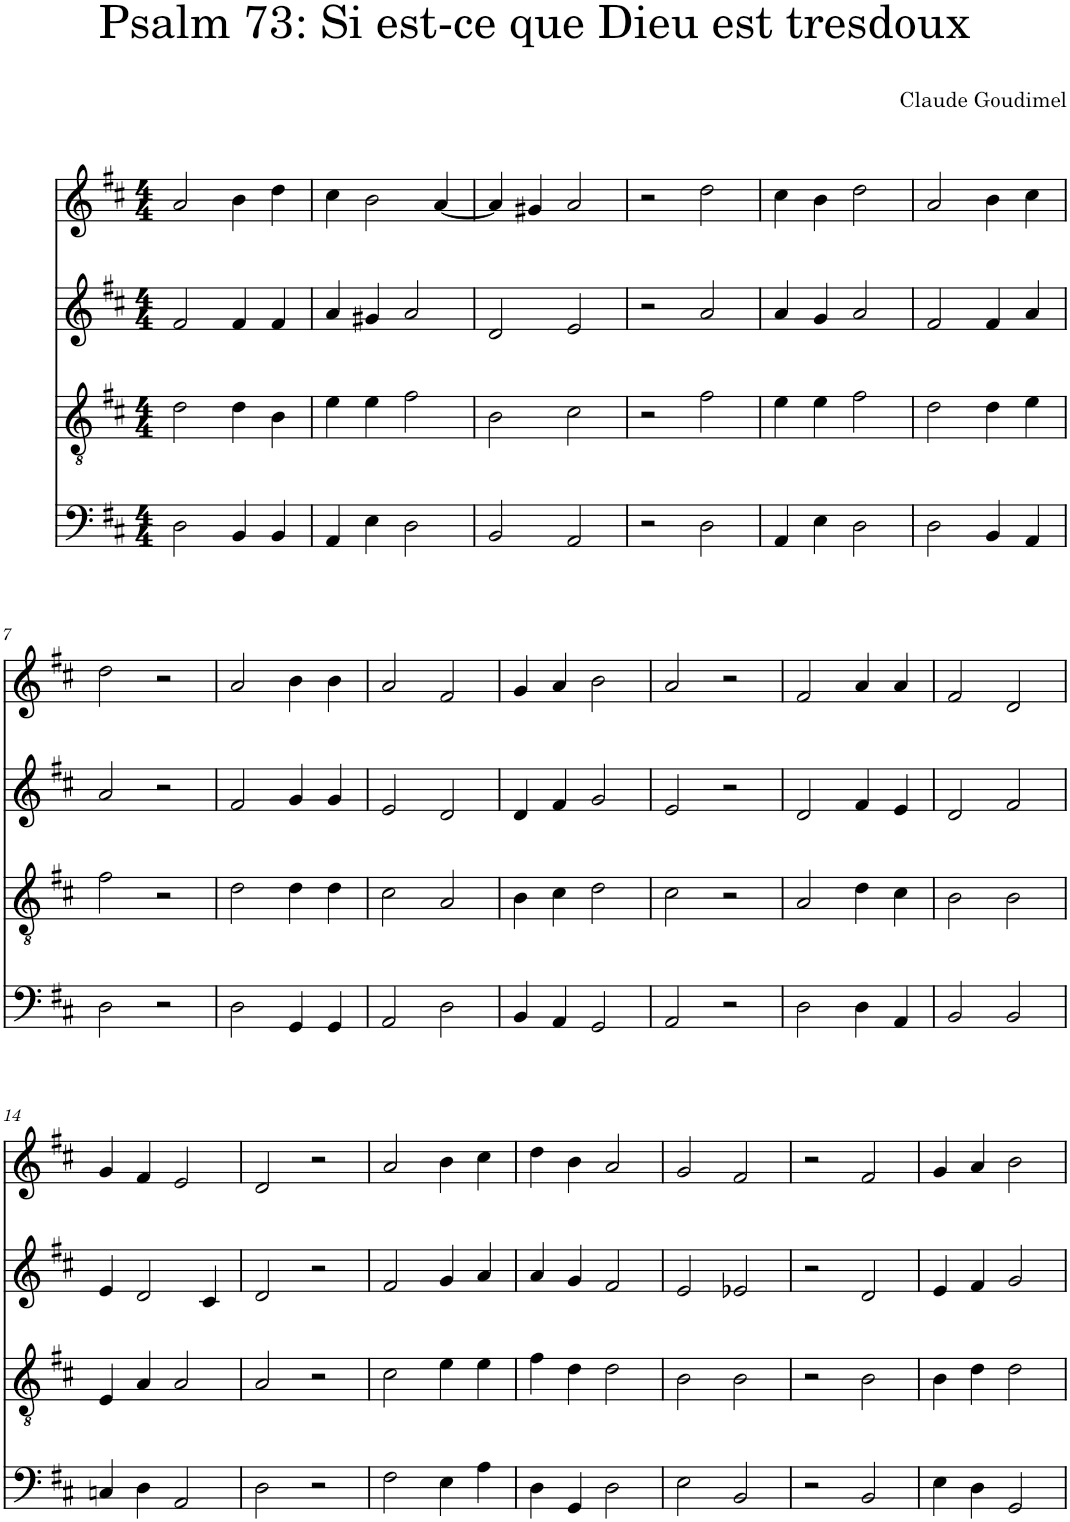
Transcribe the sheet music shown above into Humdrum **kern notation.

**kern	**kern	**kern	**kern
*part4	*part3	*part2	*part1
*staff4	*staff3	*staff2	*staff1
*I"Piano	*I"Piano	*I"Piano	*I"Piano
*I'Pno	*I'Pno	*I'Pno	*I'Pno
*clefF4	*clefGv2	*clefG2	*clefG2
*k[f#c#]	*k[f#c#]	*k[f#c#]	*k[f#c#]
*M4/4	*M4/4	*M4/4	*M4/4
=1	=1	=1	=1
2D\	2d\	2f#/	2a/
4BB/	4d\	4f#/	4b\
4BB/	4B\	4f#/	4dd\
=2	=2	=2	=2
4AA/	4e\	4a/	4cc#\
4E\	4e\	4g#X/	2b\
2D\	2f#\	2a/	.
.	.	.	[4a/
=3	=3	=3	=3
2BB/	2B\	2d/	4a/]
.	.	.	4g#X/
2AA/	2c#\	2e/	2a/
=4	=4	=4	=4
2r	2r	2r	2r
2D\	2f#\	2a/	2dd\
=5	=5	=5	=5
4AA/	4e\	4a/	4cc#\
4E\	4e\	4g/	4b\
2D\	2f#\	2a/	2dd\
=6	=6	=6	=6
2D\	2d\	2f#/	2a/
4BB/	4d\	4f#/	4b\
4AA/	4e\	4a/	4cc#\
!!LO:LB:g=z
=7	=7	=7	=7
2D\	2f#\	2a/	2dd\
2r	2r	2r	2r
=8	=8	=8	=8
2D\	2d\	2f#/	2a/
4GG/	4d\	4g/	4b\
4GG/	4d\	4g/	4b\
=9	=9	=9	=9
2AA/	2c#\	2e/	2a/
2D\	2A/	2d/	2f#/
=10	=10	=10	=10
4BB/	4B\	4d/	4g/
4AA/	4c#\	4f#/	4a/
2GG/	2d\	2g/	2b\
=11	=11	=11	=11
2AA/	2c#\	2e/	2a/
2r	2r	2r	2r
=12	=12	=12	=12
2D\	2A/	2d/	2f#/
4D\	4d\	4f#/	4a/
4AA/	4c#\	4e/	4a/
=13	=13	=13	=13
2BB/	2B\	2d/	2f#/
2BB/	2B\	2f#/	2d/
!!LO:LB:g=z
=14	=14	=14	=14
4Cn/	4E/	4e/	4g/
4D\	4A/	2d/	4f#/
2AA/	2A/	.	2e/
.	.	4c#/	.
=15	=15	=15	=15
2D\	2A/	2d/	2d/
2r	2r	2r	2r
=16	=16	=16	=16
2F#\	2c#\	2f#/	2a/
4E\	4e\	4g/	4b\
4A\	4e\	4a/	4cc#\
=17	=17	=17	=17
4D\	4f#\	4a/	4dd\
4GG/	4d\	4g/	4b\
2D\	2d\	2f#/	2a/
=18	=18	=18	=18
2E\	2B\	2e/	2g/
2BB/	2B\	2e-X/	2f#/
=19	=19	=19	=19
2r	2r	2r	2r
2BB/	2B\	2d/	2f#/
=20	=20	=20	=20
4E\	4B\	4e/	4g/
4D\	4d\	4f#/	4a/
2GG/	2d\	2g/	2b\
=	=	=	=
*-	*-	*-	*-
